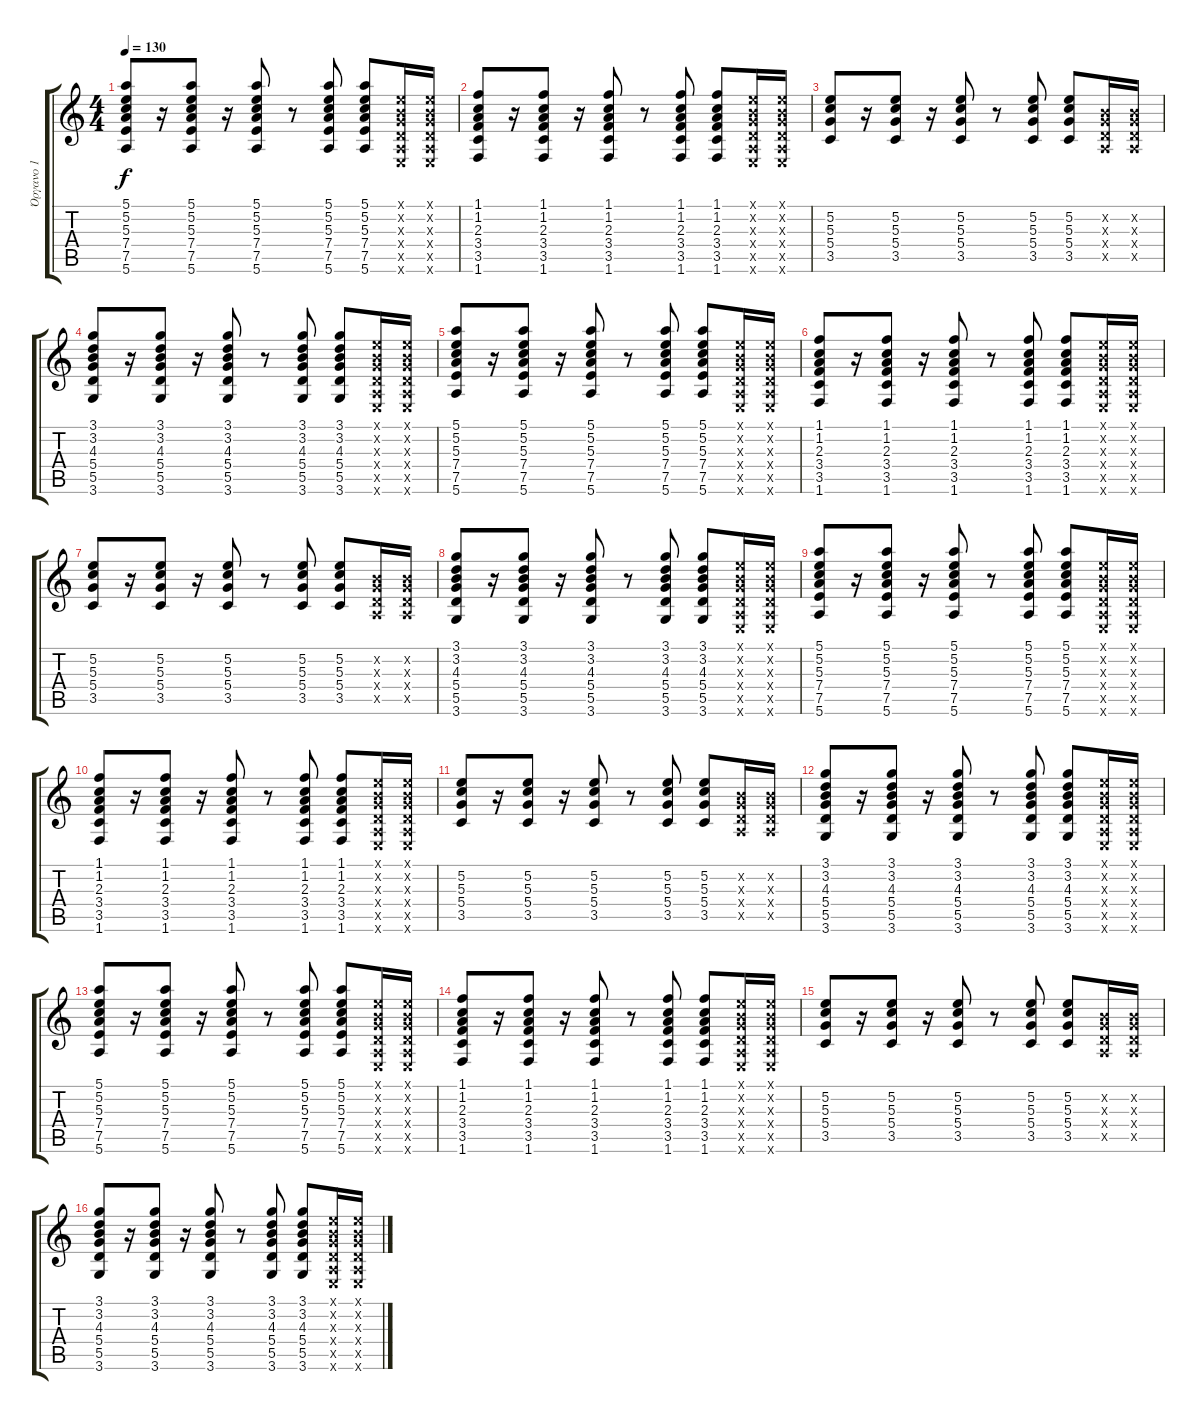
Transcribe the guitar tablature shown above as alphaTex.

\track ("Όργανο 1" "Όργανο 1") {instrument acousticguitarsteel}
\staff {score tabs}
\tuning (E4 B3 G3 D3 A2 E2) {hide}
\ts (4 4)
\tempo 130
\clef g2
\ks c
(5.1 5.2 5.3 7.4 7.5 5.6).8{dy f} r.16 (5.1 5.2 5.3 7.4 7.5 5.6).8 r.16 (5.1 5.2 5.3 7.4 7.5 5.6).8 r.8 (5.1 5.2 5.3 7.4 7.5 5.6).8 (5.1 5.2 5.3 7.4 7.5 5.6).8 (0.1{x} 0.2{x} 0.3{x} 0.4{x} 0.5{x} 0.6{x}).16 (0.1{x} 0.2{x} 0.3{x} 0.4{x} 0.5{x} 0.6{x}).16 |
(1.1 1.2 2.3 3.4 3.5 1.6).8 r.16 (1.1 1.2 2.3 3.4 3.5 1.6).8 r.16 (1.1 1.2 2.3 3.4 3.5 1.6).8 r.8 (1.1 1.2 2.3 3.4 3.5 1.6).8 (1.1 1.2 2.3 3.4 3.5 1.6).8 (0.1{x} 0.2{x} 0.3{x} 0.4{x} 0.5{x} 0.6{x}).16 (0.1{x} 0.2{x} 0.3{x} 0.4{x} 0.5{x} 0.6{x}).16 |
(5.2 5.3 5.4 3.5).8 r.16 (5.2 5.3 5.4 3.5).8 r.16 (5.2 5.3 5.4 3.5).8 r.8 (5.2 5.3 5.4 3.5).8 (5.2 5.3 5.4 3.5).8 (0.2{x} 0.3{x} 0.4{x} 0.5{x}).16 (0.2{x} 0.3{x} 0.4{x} 0.5{x}).16 |
(3.1 3.2 4.3 5.4 5.5 3.6).8 r.16 (3.1 3.2 4.3 5.4 5.5 3.6).8 r.16 (3.1 3.2 4.3 5.4 5.5 3.6).8 r.8 (3.1 3.2 4.3 5.4 5.5 3.6).8 (3.1 3.2 4.3 5.4 5.5 3.6).8 (0.1{x} 0.2{x} 0.3{x} 0.4{x} 0.5{x} 0.6{x}).16 (0.1{x} 0.2{x} 0.3{x} 0.4{x} 0.5{x} 0.6{x}).16 |
(5.1 5.2 5.3 7.4 7.5 5.6).8 r.16 (5.1 5.2 5.3 7.4 7.5 5.6).8 r.16 (5.1 5.2 5.3 7.4 7.5 5.6).8 r.8 (5.1 5.2 5.3 7.4 7.5 5.6).8 (5.1 5.2 5.3 7.4 7.5 5.6).8 (0.1{x} 0.2{x} 0.3{x} 0.4{x} 0.5{x} 0.6{x}).16 (0.1{x} 0.2{x} 0.3{x} 0.4{x} 0.5{x} 0.6{x}).16 |
(1.1 1.2 2.3 3.4 3.5 1.6).8 r.16 (1.1 1.2 2.3 3.4 3.5 1.6).8 r.16 (1.1 1.2 2.3 3.4 3.5 1.6).8 r.8 (1.1 1.2 2.3 3.4 3.5 1.6).8 (1.1 1.2 2.3 3.4 3.5 1.6).8 (0.1{x} 0.2{x} 0.3{x} 0.4{x} 0.5{x} 0.6{x}).16 (0.1{x} 0.2{x} 0.3{x} 0.4{x} 0.5{x} 0.6{x}).16 |
(5.2 5.3 5.4 3.5).8 r.16 (5.2 5.3 5.4 3.5).8 r.16 (5.2 5.3 5.4 3.5).8 r.8 (5.2 5.3 5.4 3.5).8 (5.2 5.3 5.4 3.5).8 (0.2{x} 0.3{x} 0.4{x} 0.5{x}).16 (0.2{x} 0.3{x} 0.4{x} 0.5{x}).16 |
(3.1 3.2 4.3 5.4 5.5 3.6).8 r.16 (3.1 3.2 4.3 5.4 5.5 3.6).8 r.16 (3.1 3.2 4.3 5.4 5.5 3.6).8 r.8 (3.1 3.2 4.3 5.4 5.5 3.6).8 (3.1 3.2 4.3 5.4 5.5 3.6).8 (0.1{x} 0.2{x} 0.3{x} 0.4{x} 0.5{x} 0.6{x}).16 (0.1{x} 0.2{x} 0.3{x} 0.4{x} 0.5{x} 0.6{x}).16 |
(5.1 5.2 5.3 7.4 7.5 5.6).8 r.16 (5.1 5.2 5.3 7.4 7.5 5.6).8 r.16 (5.1 5.2 5.3 7.4 7.5 5.6).8 r.8 (5.1 5.2 5.3 7.4 7.5 5.6).8 (5.1 5.2 5.3 7.4 7.5 5.6).8 (0.1{x} 0.2{x} 0.3{x} 0.4{x} 0.5{x} 0.6{x}).16 (0.1{x} 0.2{x} 0.3{x} 0.4{x} 0.5{x} 0.6{x}).16 |
(1.1 1.2 2.3 3.4 3.5 1.6).8 r.16 (1.1 1.2 2.3 3.4 3.5 1.6).8 r.16 (1.1 1.2 2.3 3.4 3.5 1.6).8 r.8 (1.1 1.2 2.3 3.4 3.5 1.6).8 (1.1 1.2 2.3 3.4 3.5 1.6).8 (0.1{x} 0.2{x} 0.3{x} 0.4{x} 0.5{x} 0.6{x}).16 (0.1{x} 0.2{x} 0.3{x} 0.4{x} 0.5{x} 0.6{x}).16 |
(5.2 5.3 5.4 3.5).8 r.16 (5.2 5.3 5.4 3.5).8 r.16 (5.2 5.3 5.4 3.5).8 r.8 (5.2 5.3 5.4 3.5).8 (5.2 5.3 5.4 3.5).8 (0.2{x} 0.3{x} 0.4{x} 0.5{x}).16 (0.2{x} 0.3{x} 0.4{x} 0.5{x}).16 |
(3.1 3.2 4.3 5.4 5.5 3.6).8 r.16 (3.1 3.2 4.3 5.4 5.5 3.6).8 r.16 (3.1 3.2 4.3 5.4 5.5 3.6).8 r.8 (3.1 3.2 4.3 5.4 5.5 3.6).8 (3.1 3.2 4.3 5.4 5.5 3.6).8 (0.1{x} 0.2{x} 0.3{x} 0.4{x} 0.5{x} 0.6{x}).16 (0.1{x} 0.2{x} 0.3{x} 0.4{x} 0.5{x} 0.6{x}).16 |
(5.1 5.2 5.3 7.4 7.5 5.6).8 r.16 (5.1 5.2 5.3 7.4 7.5 5.6).8 r.16 (5.1 5.2 5.3 7.4 7.5 5.6).8 r.8 (5.1 5.2 5.3 7.4 7.5 5.6).8 (5.1 5.2 5.3 7.4 7.5 5.6).8 (0.1{x} 0.2{x} 0.3{x} 0.4{x} 0.5{x} 0.6{x}).16 (0.1{x} 0.2{x} 0.3{x} 0.4{x} 0.5{x} 0.6{x}).16 |
(1.1 1.2 2.3 3.4 3.5 1.6).8 r.16 (1.1 1.2 2.3 3.4 3.5 1.6).8 r.16 (1.1 1.2 2.3 3.4 3.5 1.6).8 r.8 (1.1 1.2 2.3 3.4 3.5 1.6).8 (1.1 1.2 2.3 3.4 3.5 1.6).8 (0.1{x} 0.2{x} 0.3{x} 0.4{x} 0.5{x} 0.6{x}).16 (0.1{x} 0.2{x} 0.3{x} 0.4{x} 0.5{x} 0.6{x}).16 |
(5.2 5.3 5.4 3.5).8 r.16 (5.2 5.3 5.4 3.5).8 r.16 (5.2 5.3 5.4 3.5).8 r.8 (5.2 5.3 5.4 3.5).8 (5.2 5.3 5.4 3.5).8 (0.2{x} 0.3{x} 0.4{x} 0.5{x}).16 (0.2{x} 0.3{x} 0.4{x} 0.5{x}).16 |
(3.1 3.2 4.3 5.4 5.5 3.6).8 r.16 (3.1 3.2 4.3 5.4 5.5 3.6).8 r.16 (3.1 3.2 4.3 5.4 5.5 3.6).8 r.8 (3.1 3.2 4.3 5.4 5.5 3.6).8 (3.1 3.2 4.3 5.4 5.5 3.6).8 (0.1{x} 0.2{x} 0.3{x} 0.4{x} 0.5{x} 0.6{x}).16 (0.1{x} 0.2{x} 0.3{x} 0.4{x} 0.5{x} 0.6{x}).16
